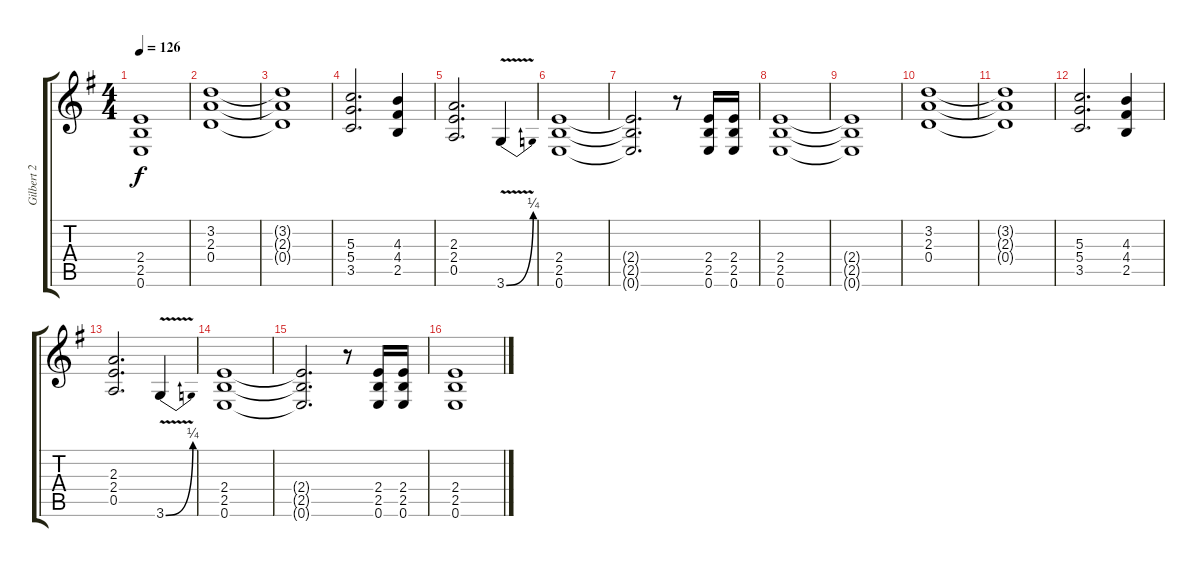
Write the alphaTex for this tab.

\track ("Gilbert 2" "Gilbert 2") {instrument overdrivenguitar}
\staff {score tabs}
\tuning (E4 B3 G3 D3 A2 E2) {hide}
\ts (4 4)
\tempo 126
\clef g2
\ks eminor
(2.4{t} 2.5{t} 0.6{t}).1{dy f} |
(3.2 2.3 0.4).1 |
(3.2{t} 2.3{t} 0.4{t}).1 |
(5.3 5.4 3.5).2{d} (4.3 4.4 2.5).4 |
(2.3 2.4 0.5).2{d} 3.6{be (bend 0 0 60 1) v}.4 |
(2.4 2.5 0.6).1 |
(2.4{t} 2.5{t} 0.6{t}).2{d} r.8 (2.4 2.5 0.6).16 (2.4 2.5 0.6).16 |
(2.4 2.5 0.6).1 |
(2.4{t} 2.5{t} 0.6{t}).1 |
(3.2 2.3 0.4).1 |
(3.2{t} 2.3{t} 0.4{t}).1 |
(5.3 5.4 3.5).2{d} (4.3 4.4 2.5).4 |
(2.3 2.4 0.5).2{d} 3.6{be (bend 0 0 60 1) v}.4 |
(2.4 2.5 0.6).1 |
(2.4{t} 2.5{t} 0.6{t}).2{d} r.8 (2.4 2.5 0.6).16 (2.4 2.5 0.6).16 |
(2.4 2.5 0.6).1
